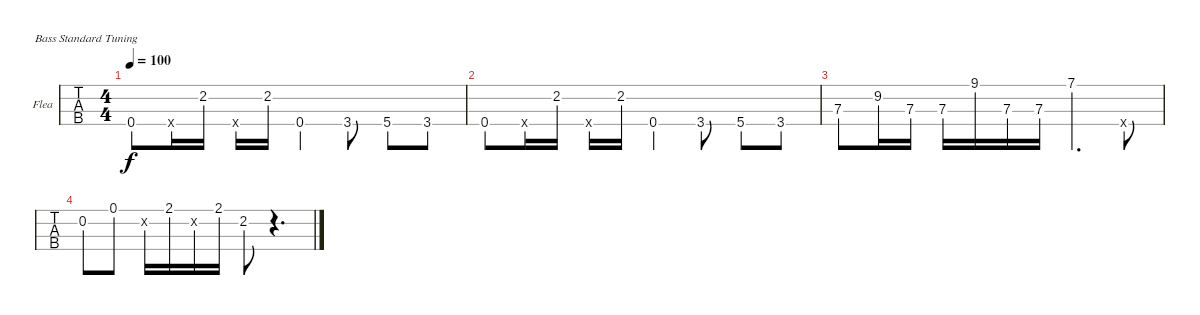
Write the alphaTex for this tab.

\bracketExtendMode groupsimilarinstruments
\firstSystemTrackNameOrientation horizontal
\otherSystemsTrackNameOrientation horizontal
\track ("Flea" "Flea") {instrument slapbass2}
\staff {tabs}
\tuning (G2 D2 A1 E1)
\ts (4 4)
\tempo 100
\clef f4
\ks c
0.4.8{dy f} 0.4{x}.16 2.2.16 0.4{x}.16 2.2.16 0.4.4 3.4.8 5.4.8 3.4.8 |
0.4.8 0.4{x}.16 2.2.16 0.4{x}.16 2.2.16 0.4.4 3.4.8 5.4.8 3.4.8 |
7.3.8 9.2.16 7.3.16 7.3.16 9.1.16 7.3.16 7.3.16 7.1.4{d} 0.4{x}.8 |
0.2.8 0.1.8 0.2{x}.16 2.1.16 0.2{x}.16 2.1.16 2.2.8 r.4{d}
